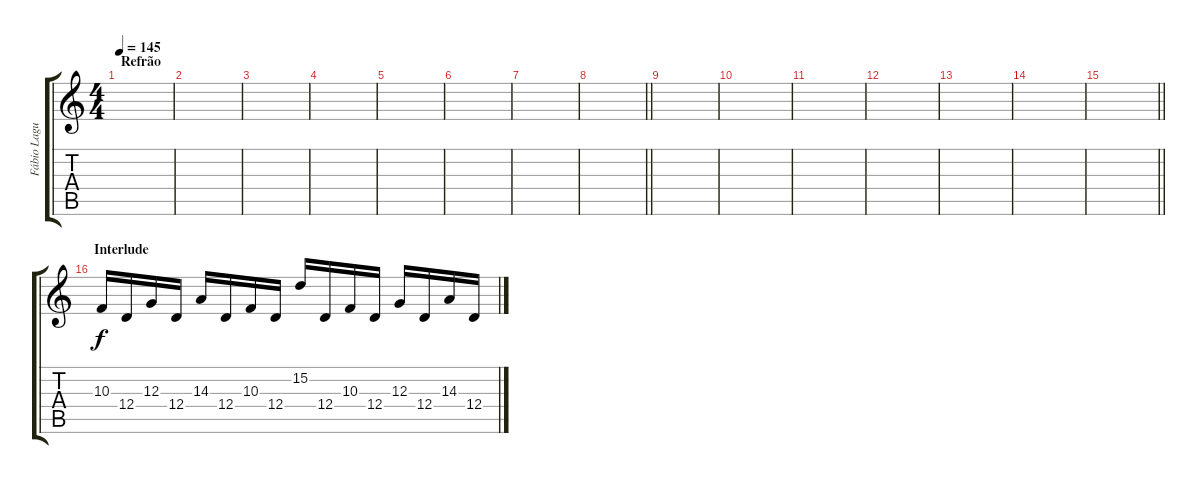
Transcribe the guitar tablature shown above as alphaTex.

\track ("Fábio Laguna" "Fábio Lagu") {instrument lead2sawtooth}
\staff {score tabs}
\tuning (E4 B3 G3 D3 A2 E2) {hide}
\ts (4 4)
\section ("" "Refrão")
\tempo 145
\clef g2
\ks c
|
|
|
|
|
|
|
\barLineRight lightlight
|
|
|
|
|
|
|
\barLineRight lightlight
|
\section ("" "Interlude")
10.3.16 12.4.16 12.3.16 12.4.16 14.3.16 12.4.16 10.3.16 12.4.16 15.2.16 12.4.16 10.3.16 12.4.16 12.3.16 12.4.16 14.3.16 12.4.16
